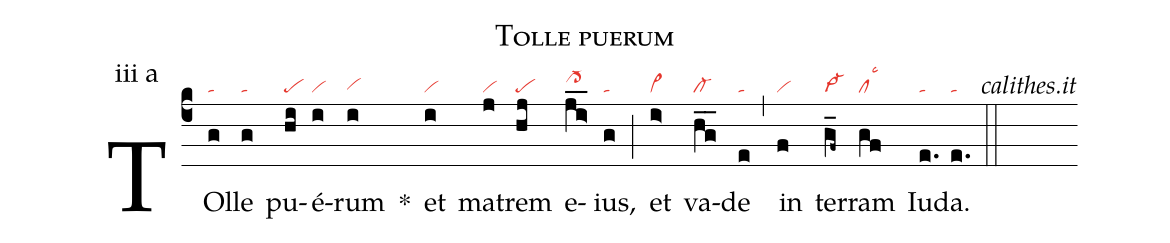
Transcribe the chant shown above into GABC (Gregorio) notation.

name: Tolle puerum;
commentary: calithes.it;
annotation: iii a;
mode: 3;
nabc-lines: 1;
%%
(c4)
TOl(g|ta)le(g|ta) pu(hi|pe)é(i|vi)rum(i|vihg) *()
et(i|vi) ma(j|vi)trem(hj|pe) e(j_i>_|cl->hi)ius,(g|ta) (;)
et(i>|vi>) va(hg__|cl-)de(e|ta) (,)
in(f|vi) ter(g_f~|vi->)ram(gf|cllsc3) Iu(e.|ta)da.(e.|ta) (::)
